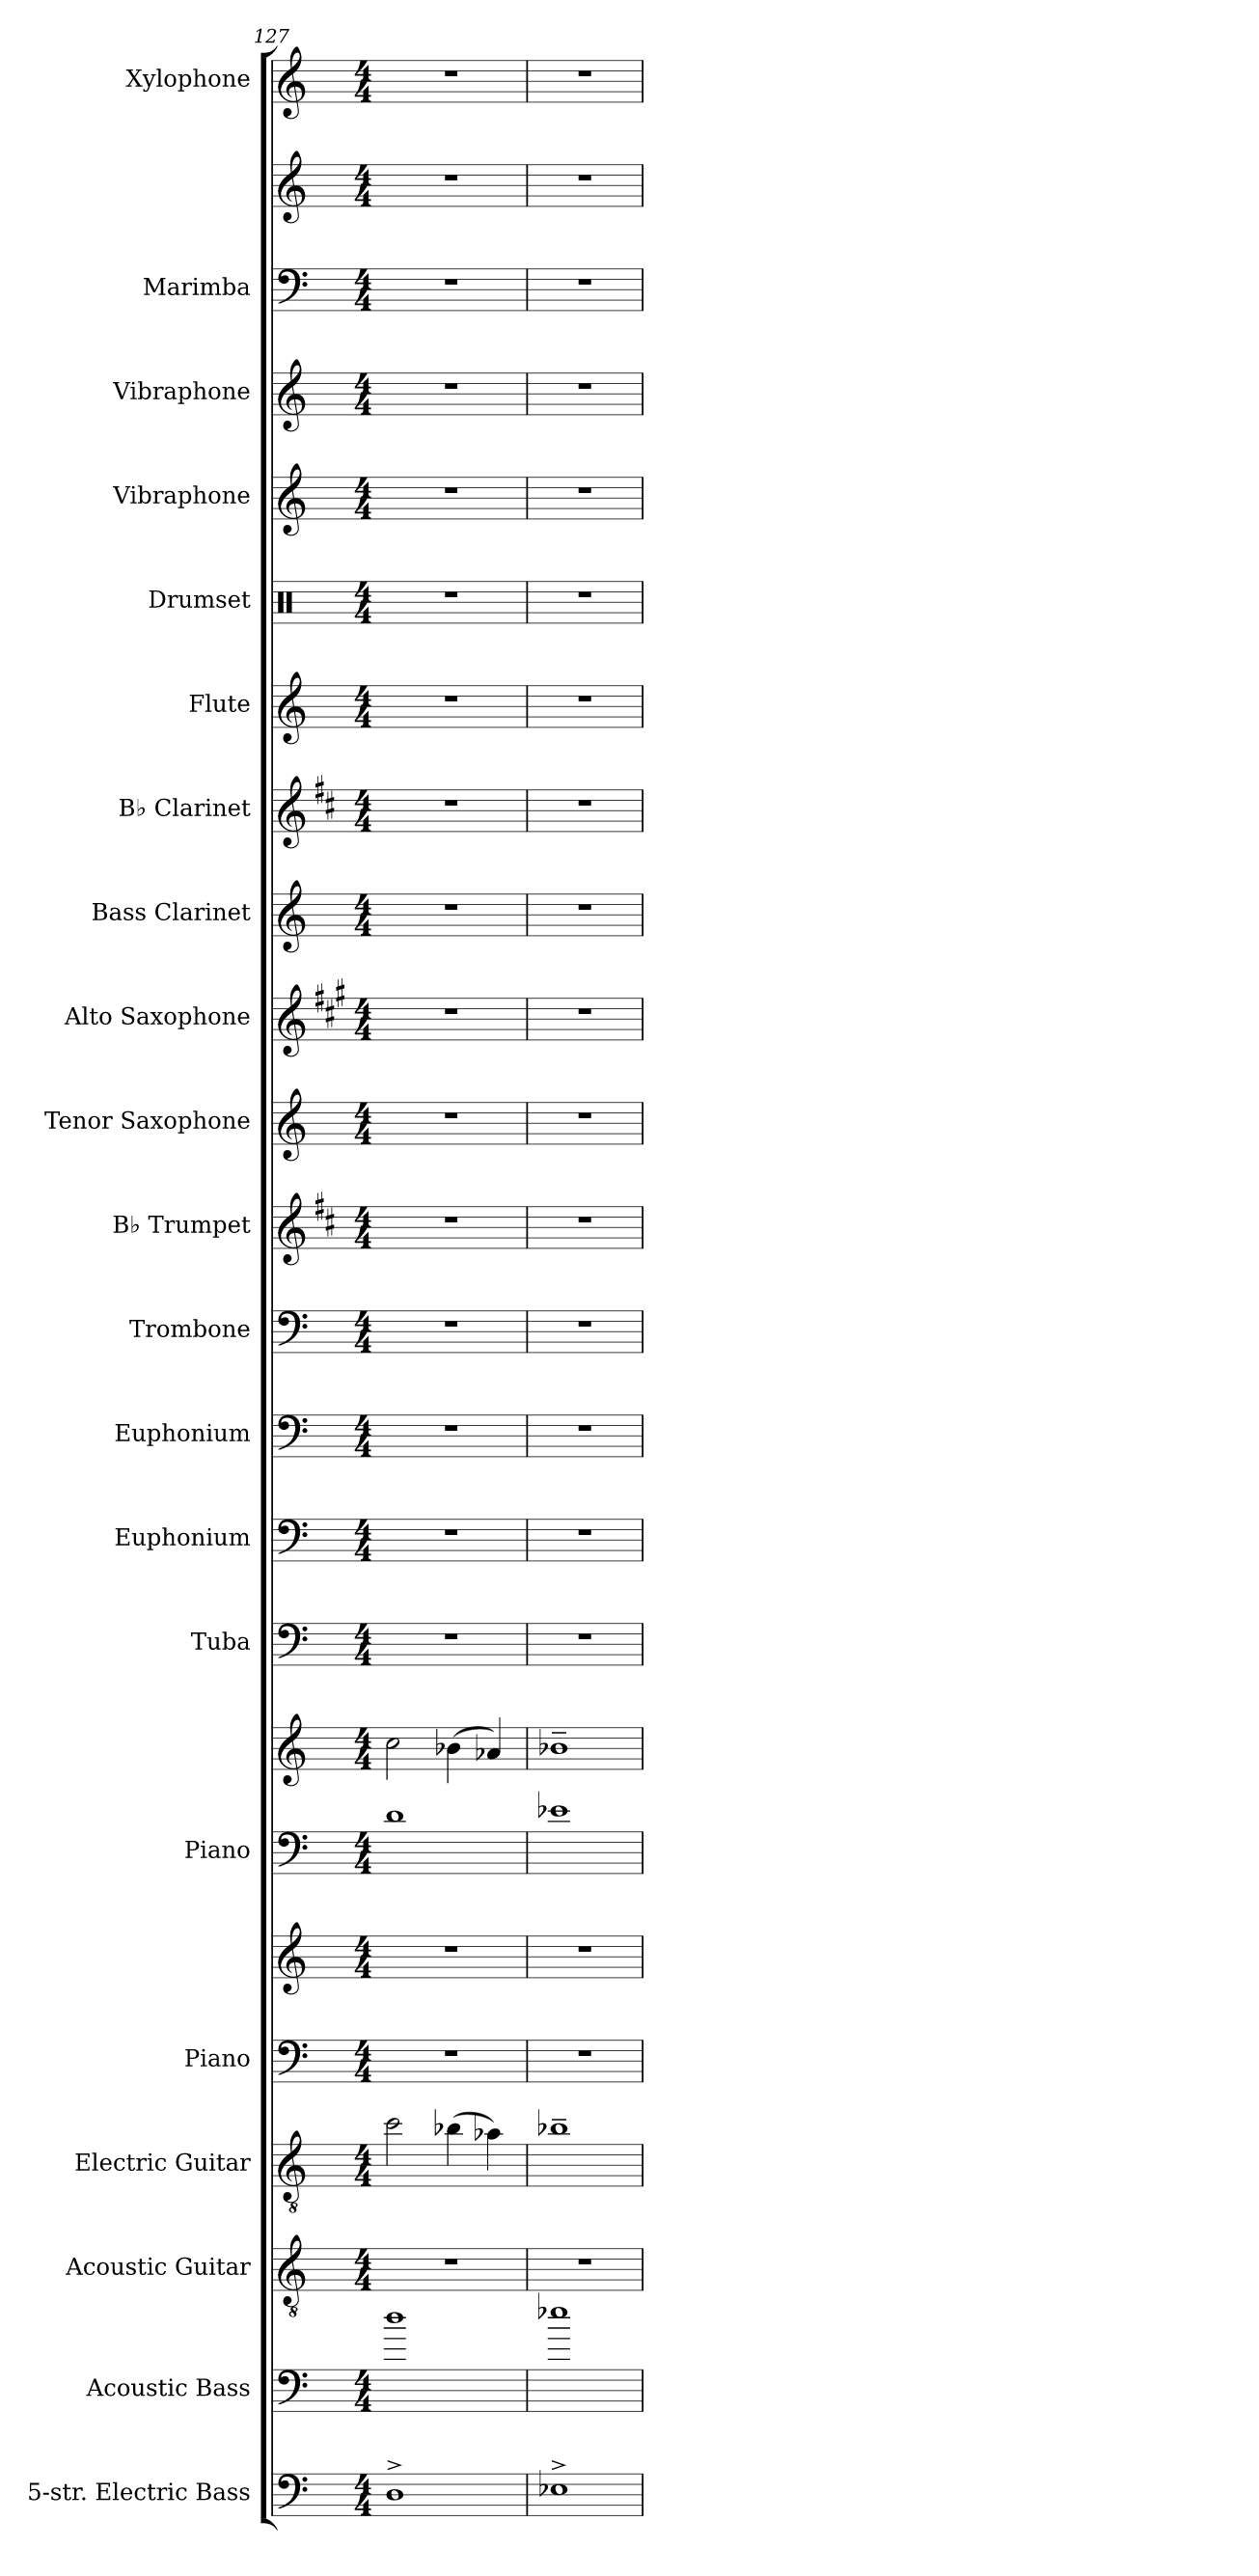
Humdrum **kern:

**kern	**kern	**kern	**kern	**kern	**kern	**kern	**kern	**kern	**kern	**kern	**kern	**kern	**kern	**kern	**kern	**kern	**kern	**kern	**kern	**kern	**kern	**kern	**kern
*part21	*part20	*part19	*part18	*part17	*part17	*part16	*part16	*part15	*part14	*part13	*part12	*part11	*part10	*part9	*part8	*part7	*part6	*part5	*part4	*part3	*part2	*part2	*part1
*staff24	*staff23	*staff22	*staff21	*staff20	*staff19	*staff18	*staff17	*staff16	*staff15	*staff14	*staff13	*staff12	*staff11	*staff10	*staff9	*staff8	*staff7	*staff6	*staff5	*staff4	*staff3	*staff2	*staff1
*I"5-str. Electric Bass	*I"Acoustic Bass	*I"Acoustic Guitar	*I"Electric Guitar	*I"Piano	*	*I"Piano	*	*I"Tuba	*I"Euphonium	*I"Euphonium	*I"Trombone	*I"B♭ Trumpet	*I"Tenor Saxophone	*I"Alto Saxophone	*I"Bass Clarinet	*I"B♭ Clarinet	*I"Flute	*I"Drumset	*I"Vibraphone	*I"Vibraphone	*I"Marimba	*	*I"Xylophone
*I'El. B.	*I'Bass	*I'Guit.	*I'El. Guit.	*I'Pno.	*	*I'Pno.	*	*I'Tba.	*I'Euph.	*I'Euph.	*I'Tbn.	*I'B♭ Tpt.	*I'T. Sax.	*I'A. Sax.	*I'B. Cl.	*I'B♭ Cl.	*I'Fl.	*I'Drs.	*I'Vib.	*I'Vib.	*I'Mrm.	*	*I'Xyl.
*clefF4	*clefF4	*clefGv2	*clefGv2	*clefF4	*clefG2	*clefF4	*clefG2	*clefF4	*clefF4	*clefF4	*clefF4	*clefG2	*clefG2	*clefG2	*clefG2	*clefG2	*clefG2	*clefX	*clefG2	*clefG2	*clefF4	*clefG2	*clefG2
*ITrd7c12	*ITrd7c12	*	*	*	*	*	*	*	*	*	*	*ITrd1c2	*ITrd8c14	*ITrd5c9	*ITrd8c14	*ITrd1c2	*	*	*	*	*	*	*ITrd-7c-12
*k[]	*k[]	*k[]	*k[]	*k[]	*k[]	*k[]	*k[]	*k[]	*k[]	*k[]	*k[]	*k[]	*k[]	*k[]	*k[]	*k[]	*k[]	*k[]	*k[]	*k[]	*k[]	*k[]	*k[]
*M4/4	*M4/4	*M4/4	*M4/4	*M4/4	*M4/4	*M4/4	*M4/4	*M4/4	*M4/4	*M4/4	*M4/4	*M4/4	*M4/4	*M4/4	*M4/4	*M4/4	*M4/4	*M4/4	*M4/4	*M4/4	*M4/4	*M4/4	*M4/4
=127	=127	=127	=127	=127	=127	=127	=127	=127	=127	=127	=127	=127	=127	=127	=127	=127	=127	=127	=127	=127	=127	=127	=127
1DD^	1d	1r	2cc\	1r	1r	1d	2cc\	1r	1r	1r	1r	1r	1r	1r	1r	1r	1r	1r	1r	1r	1r	1r	1r
.	.	.	(4b-X\	.	.	.	(4b-X\	.	.	.	.	.	.	.	.	.	.	.	.	.	.	.	.
.	.	.	4a-X\)	.	.	.	4a-X/)	.	.	.	.	.	.	.	.	.	.	.	.	.	.	.	.
=128	=128	=128	=128	=128	=128	=128	=128	=128	=128	=128	=128	=128	=128	=128	=128	=128	=128	=128	=128	=128	=128	=128	=128
1EE-X^	1e-X	1r	1b-X~	1r	1r	1e-X	1b-X~	1r	1r	1r	1r	1r	1r	1r	1r	1r	1r	1r	1r	1r	1r	1r	1r
=	=	=	=	=	=	=	=	=	=	=	=	=	=	=	=	=	=	=	=	=	=	=	=
*-	*-	*-	*-	*-	*-	*-	*-	*-	*-	*-	*-	*-	*-	*-	*-	*-	*-	*-	*-	*-	*-	*-	*-
